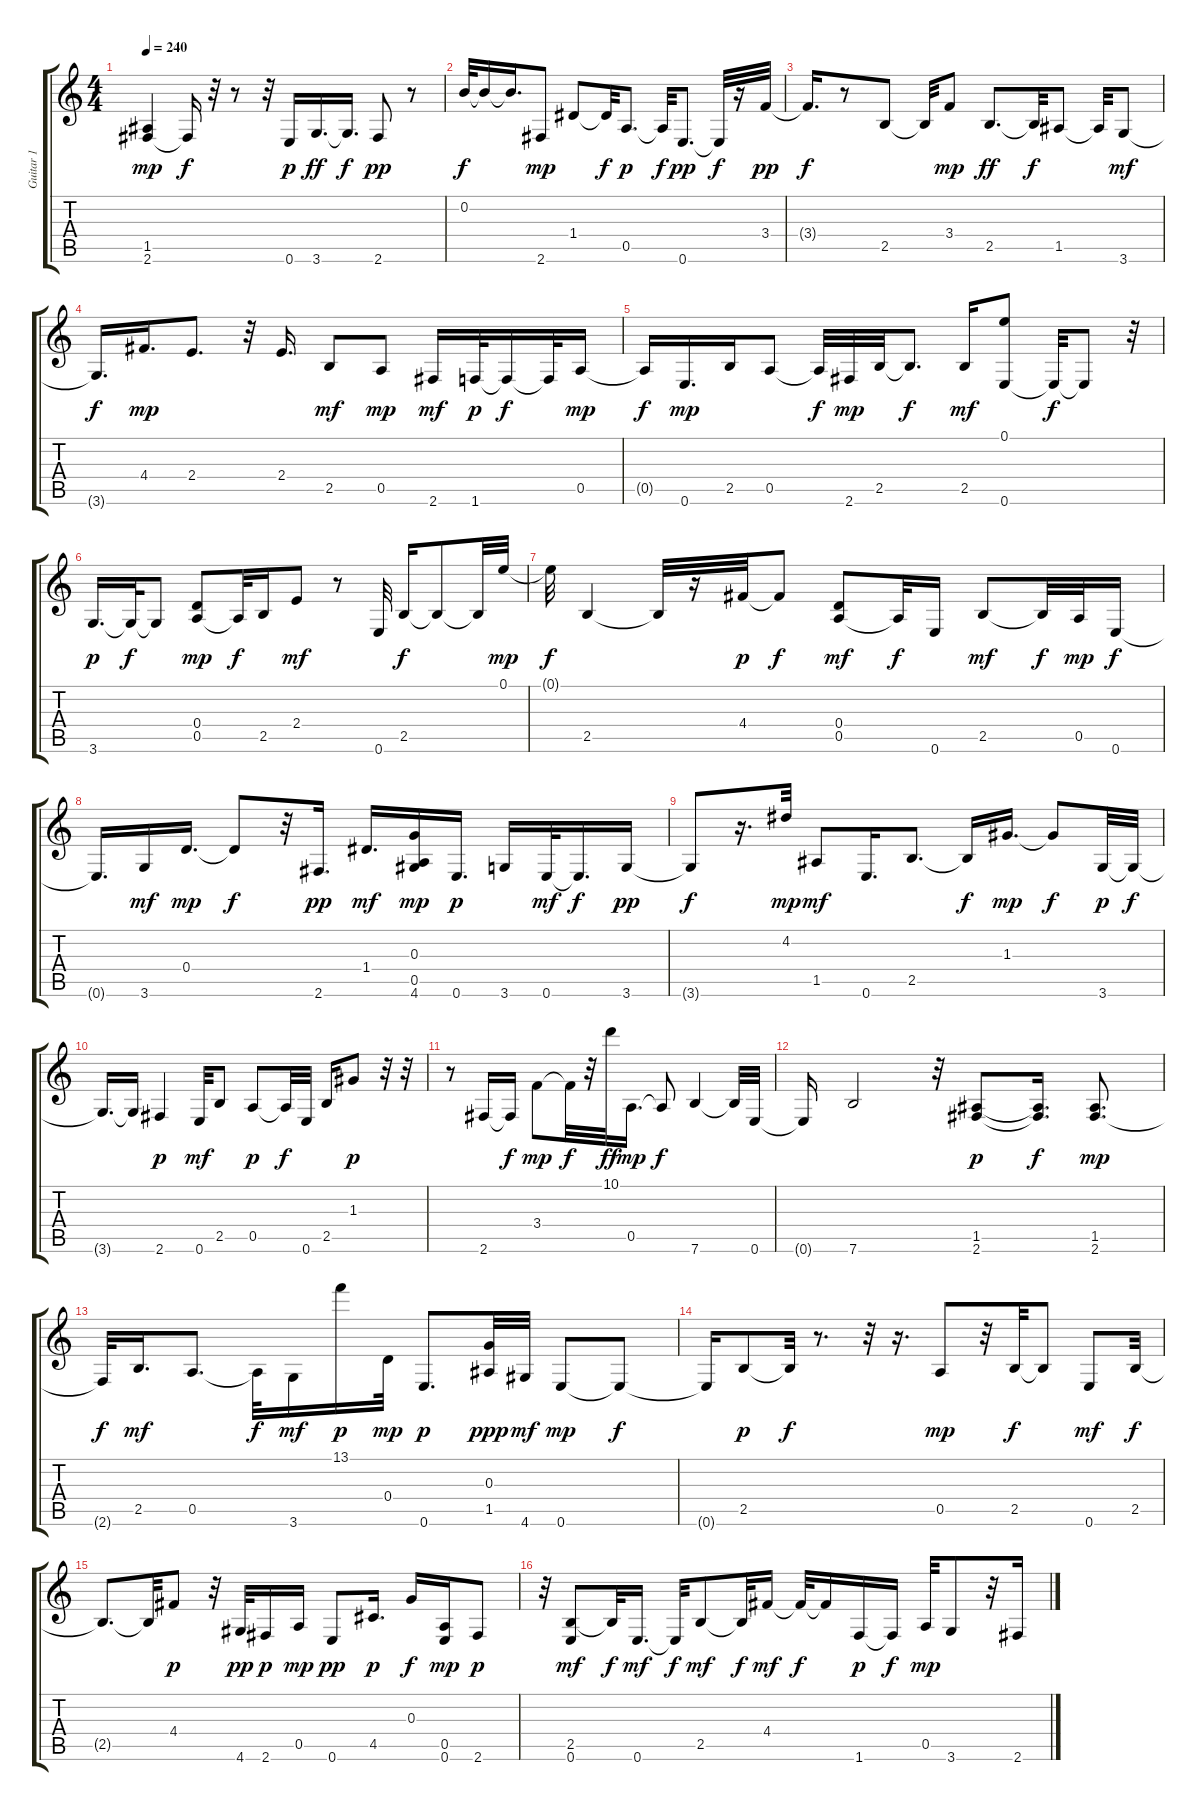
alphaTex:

\track ("Guitar 1" "Guitar 1") {instrument distortionguitar}
\staff {score tabs}
\tuning (E4 B3 G3 D3 A2 E2) {hide}
\ts (4 4)
\tempo 240
\clef g2
\ks c
(1.5 2.6).4{dy mp} 2.6{t}.16{dy f} r.32 r.8 r.32 0.6.16{dy p} 3.6.16{d dy ff} 3.6{t}.16{d dy f} 2.6.8{dy pp} r.8 |
0.2.32{dy f} 0.2{t}.16 0.2{t}.16{d} 2.6.8{dy mp} 1.4.8 1.4{t}.32{dy f} 0.5.8{d dy p} 0.5{t}.32{dy f} 0.6.8{d dy pp} 0.6{t}.32{dy f} r.16 3.4.32{dy pp} |
3.4{t}.16{d dy f} r.8 2.5.8 2.5{t}.32 3.4.8{dy mp} 2.5.8{d dy ff} 2.5{t}.32{dy f} 1.5.8 1.5{t}.32 3.6.8{dy mf} |
3.6{t}.16{d dy f} 4.4.16{d dy mp} 2.4.8{d} r.32 2.4.16{d} 2.5.8{dy mf} 0.5.8{dy mp} 2.6.16{dy mf} 1.6.32{dy p} 1.6{t}.16{dy f} 1.6{t}.32 0.5.16{dy mp} |
0.5{t}.16{dy f} 0.6.16{d dy mp} 2.5.16 0.5.8 0.5{t}.32{dy f} 2.6.32{dy mp} 2.5.32 2.5{t}.8{d dy f} 2.5.16{dy mf} (0.1 0.6).8 0.6{t}.32{dy f} 0.6{t}.8 r.32 |
3.6.16{d dy p} 3.6{t}.32{dy f} 3.6{t}.8 (0.4 0.5).8{dy mp} 0.5{t}.32{dy f} 2.5.16 2.4.8{dy mf} r.8 0.6.32 2.5.16{dy f} 2.5{t}.8 2.5{t}.32 0.1.32{dy mp} |
0.1{t}.32{dy f} 2.5.4 2.5{t}.32 r.16 4.4.32{dy p} 4.4{t}.8{dy f} (0.4 0.5).8{dy mf} 0.5{t}.32{dy f} 0.6.16 2.5.8{dy mf} 2.5{t}.32{dy f} 0.5.32{dy mp} 0.6.16{dy f} |
0.6{t}.16{d} 3.6.16{dy mf} 0.4.16{d dy mp} 0.4{t}.8{dy f} r.32 2.6.16{d dy pp} 1.4.16{d dy mf} (0.3 0.5 4.6).16{dy mp} 0.6.16{d dy p} 3.6.16 0.6.32{dy mf} 0.6{t}.16{d dy f} 3.6.16{dy pp} |
3.6{t}.8{dy f} r.16{d} 4.2.32{dy mp} 1.5.8{dy mf} 0.6.16{d} 2.5.8{d} 2.5{t}.16{dy f} 1.3.16{d dy mp} 1.3{t}.8{dy f} 3.6.32{dy p} 3.6{t}.32{dy f} |
3.6{t}.16{d} 3.6{t}.16 2.6.4{dy p} 0.6.32{dy mf} 2.5.8 0.5.8{dy p} 0.5{t}.32{dy f} 0.6.32 2.5.16 1.3.8{dy p} r.32 r.32 |
r.8 2.6.16 2.6{t}.16{dy f} 3.4.8{dy mp} 3.4{t}.32{dy f} r.32 10.1.32{dy ff} 0.5.16{d dy mp} 0.5{t}.8{dy f} 7.6.4 7.6{t}.32 0.6.32 |
0.6{t}.16 7.6.2 r.32 (1.5 2.6).8{dy p} (1.5{t} 2.6{t}).16{d dy f} (1.5 2.6).8{d dy mp} |
2.6{t}.32{dy f} 2.5.16{d dy mf} 0.5.8{d} 0.5{t}.32{dy f} 3.6.16{dy mf} 13.1.16{dy p} 0.4.32{dy mp} 0.6.8{d dy p} (0.3 1.5).32{dy ppp} 4.6.32{dy mf} 0.6.8{dy mp} 0.6{t}.8{dy f} |
0.6{t}.16 2.5.8{dy p} 2.5{t}.32{dy f} r.8{d} r.32 r.16{d} 0.5.8{dy mp} r.32 2.5.32{dy f} 2.5{t}.8 0.6.8{dy mf} 2.5.32{dy f} |
2.5{t}.8{d} 2.5{t}.32 4.4.8{dy p} r.32 4.6.32{dy pp} 2.6.16{dy p} 0.5.16{dy mp} 0.6.8{dy pp} 4.5.16{d dy p} 0.3.16{dy f} (0.5 0.6).16{dy mp} 2.6.8{dy p} |
r.32 (2.5 0.6).8{dy mf} 2.5{t}.32{dy f} 0.6.16{d dy mf} 0.6{t}.32{dy f} 2.5.8{dy mf} 2.5{t}.32{dy f} 4.4.16{dy mf} 4.4{t}.32{dy f} 4.4{t}.16 1.6.16{dy p} 1.6{t}.16{dy f} 0.5.32{dy mp} 3.6.8 r.32 2.6.16
